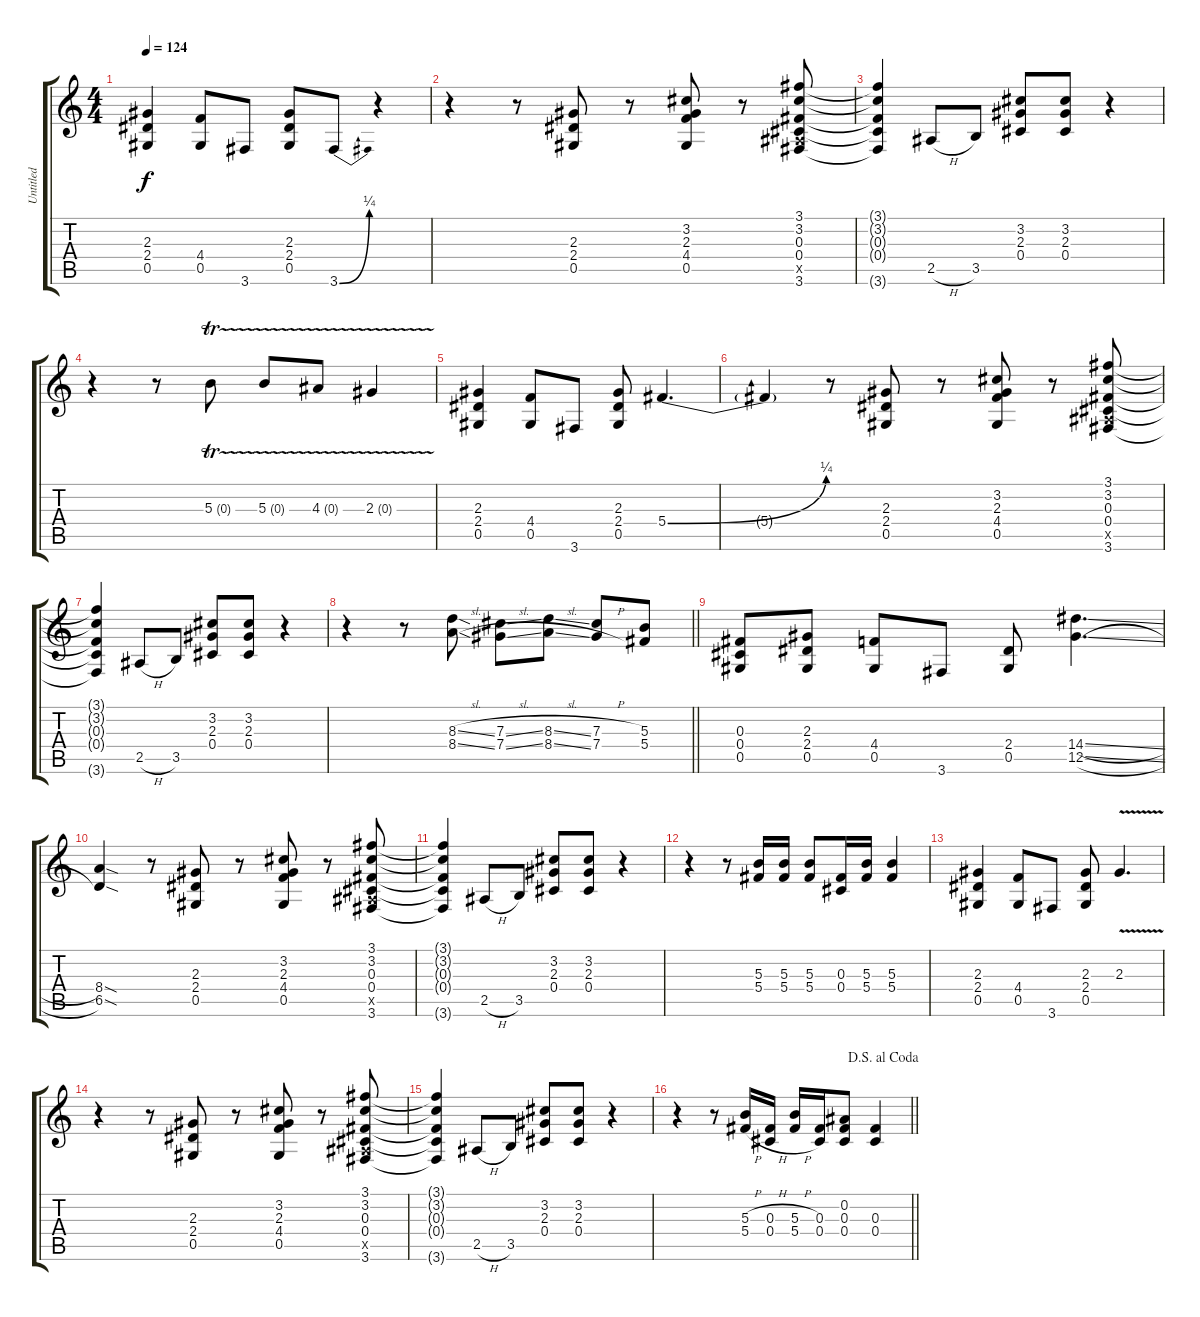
\track ("Untitled" "Untitled") {instrument distortionguitar}
\staff {score tabs}
\tuning (Eb4 Bb3 Gb3 Db3 Ab2 Eb2) {hide}
\ts (4 4)
\tempo 124
\clef g2
\ks c
(2.3 2.4 0.5).4{dy f} (4.4 0.5).8 3.6.8 (2.3 2.4 0.5).8 3.6{be (bend 0 0 60 1)}.8 r.4 |
r.4 r.8 (2.3 2.4 0.5).8 r.8 (3.2 2.3 4.4 0.5).8 r.8 (3.1 3.2 0.3 0.4 2.5{x} 3.6).8 |
(3.1{t} 3.2{t} 0.3{t} 0.4{t} 3.6{t}).4 2.5{h}.8 3.5.8 (3.2 2.3 0.4).8 (3.2 2.3 0.4).8 r.4 |
r.4 r.8 5.3{tr (0 32)}.8 5.3{tr (0 32)}.8 4.3{tr (0 32)}.8 2.3{tr (0 32)}.4 |
(2.3 2.4 0.5).4 (4.4 0.5).8 3.6.8 (2.3 2.4 0.5).8 5.4{be (bend 0 0 60 1)}.4{d} |
5.4{t}.4 r.8 (2.3 2.4 0.5).8 r.8 (3.2 2.3 4.4 0.5).8 r.8 (3.1 3.2 0.3 0.4 2.5{x} 3.6).8 |
(3.1{t} 3.2{t} 0.3{t} 0.4{t} 3.6{t}).4 2.5{h}.8 3.5.8 (3.2 2.3 0.4).8 (3.2 2.3 0.4).8 r.4 |
\barLineRight lightlight
r.4 r.8 (8.3{sl} 8.4{sl}).8 (7.3{sl} 7.4{sl}).8 (8.3{sl} 8.4{sl}).8 (7.3{h} 7.4{h}).8 (5.3 5.4).8 |
(0.3 0.4 0.5).8 (2.3 2.4 0.5).8 (4.4 0.5).8 3.6.8 (2.4 0.5).8 (14.4{sl} 12.5{sl}).4{d} |
(8.4{sod} 6.5{sod}).4 r.8 (2.3 2.4 0.5).8 r.8 (3.2 2.3 4.4 0.5).8 r.8 (3.1 3.2 0.3 0.4 2.5{x} 3.6).8 |
(3.1{t} 3.2{t} 0.3{t} 0.4{t} 3.6{t}).4 2.5{h}.8 3.5.8 (3.2 2.3 0.4).8 (3.2 2.3 0.4).8 r.4 |
r.4 r.8 (5.3 5.4).16 (5.3 5.4).16 (5.3 5.4).8 (0.3 0.4).16 (5.3 5.4).16 (5.3 5.4).4 |
(2.3 2.4 0.5).4 (4.4 0.5).8 3.6.8 (2.3 2.4 0.5).8 2.3{v}.4{d} |
r.4 r.8 (2.3 2.4 0.5).8 r.8 (3.2 2.3 4.4 0.5).8 r.8 (3.1 3.2 0.3 0.4 2.5{x} 3.6).8 |
(3.1{t} 3.2{t} 0.3{t} 0.4{t} 3.6{t}).4 2.5{h}.8 3.5.8 (3.2 2.3 0.4).8 (3.2 2.3 0.4).8 r.4 |
\jump dalsegnoalcoda
\barLineRight lightlight
r.4 r.8 (5.3{h} 5.4{h}).16 (0.3{h} 0.4{h}).16 (5.3{h} 5.4{h}).16 (0.3 0.4).16 (0.2 0.3 0.4).8 (0.3 0.4).4
